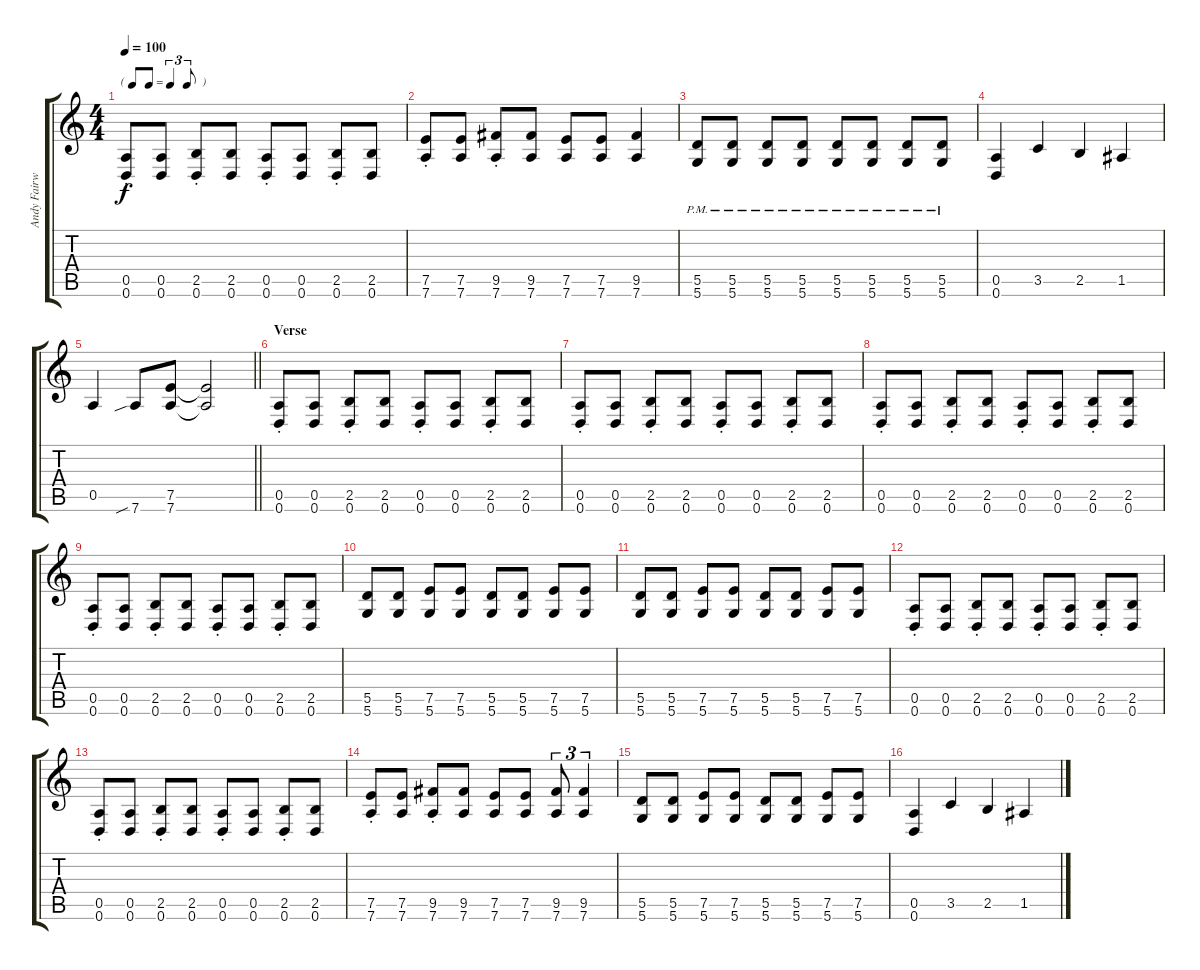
\track ("Andy Fairweather Low Guitar II" "Andy Fairw") {instrument distortionguitar}
\staff {score tabs}
\tuning (E4 B3 G3 D3 A2 D2) {hide}
\ts (4 4)
\tf triplet8th
\tempo 100
\clef g2
\ks c
(0.5{st} 0.6{st}).8{dy f} (0.5 0.6).8 (2.5{st} 0.6{st}).8 (2.5 0.6).8 (0.5{st} 0.6{st}).8 (0.5 0.6).8 (2.5{st} 0.6{st}).8 (2.5 0.6).8 |
(7.5{st} 7.6{st}).8 (7.5 7.6).8 (9.5{st} 7.6{st}).8 (9.5 7.6).8 (7.5 7.6).8 (7.5 7.6).8 (9.5 7.6).4 |
(5.5{pm} 5.6{pm}).8 (5.5{pm} 5.6{pm}).8 (5.5{pm} 5.6{pm}).8 (5.5{pm} 5.6{pm}).8 (5.5{pm} 5.6{pm}).8 (5.5{pm} 5.6{pm}).8 (5.5{pm} 5.6{pm}).8 (5.5{pm} 5.6{pm}).8 |
(0.5 0.6).4 3.5.4 2.5.4 1.5.4 |
\barLineRight lightlight
0.5.4 7.6{sib}.8 (7.5 7.6).8 (7.5{t} 7.6{t}).2 |
\section ("" "Verse")
(0.5{st} 0.6{st}).8 (0.5 0.6).8 (2.5{st} 0.6{st}).8 (2.5 0.6).8 (0.5{st} 0.6{st}).8 (0.5 0.6).8 (2.5{st} 0.6{st}).8 (2.5 0.6).8 |
(0.5{st} 0.6{st}).8 (0.5 0.6).8 (2.5{st} 0.6{st}).8 (2.5 0.6).8 (0.5{st} 0.6{st}).8 (0.5 0.6).8 (2.5{st} 0.6{st}).8 (2.5 0.6).8 |
(0.5{st} 0.6{st}).8 (0.5 0.6).8 (2.5{st} 0.6{st}).8 (2.5 0.6).8 (0.5{st} 0.6{st}).8 (0.5 0.6).8 (2.5{st} 0.6{st}).8 (2.5 0.6).8 |
(0.5{st} 0.6{st}).8 (0.5 0.6).8 (2.5{st} 0.6{st}).8 (2.5 0.6).8 (0.5{st} 0.6{st}).8 (0.5 0.6).8 (2.5{st} 0.6{st}).8 (2.5 0.6).8 |
(5.5 5.6).8 (5.5 5.6).8 (7.5 5.6).8 (7.5 5.6).8 (5.5 5.6).8 (5.5 5.6).8 (7.5 5.6).8 (7.5 5.6).8 |
(5.5 5.6).8 (5.5 5.6).8 (7.5 5.6).8 (7.5 5.6).8 (5.5 5.6).8 (5.5 5.6).8 (7.5 5.6).8 (7.5 5.6).8 |
(0.5{st} 0.6{st}).8 (0.5 0.6).8 (2.5{st} 0.6{st}).8 (2.5 0.6).8 (0.5{st} 0.6{st}).8 (0.5 0.6).8 (2.5{st} 0.6{st}).8 (2.5 0.6).8 |
(0.5{st} 0.6{st}).8 (0.5 0.6).8 (2.5{st} 0.6{st}).8 (2.5 0.6).8 (0.5{st} 0.6{st}).8 (0.5 0.6).8 (2.5{st} 0.6{st}).8 (2.5 0.6).8 |
(7.5{st} 7.6{st}).8 (7.5 7.6).8 (9.5{st} 7.6{st}).8 (9.5 7.6).8 (7.5 7.6).8 (7.5 7.6).8 (9.5 7.6).8{tu (3 2)} (9.5 7.6).4{tu (3 2)} |
(5.5 5.6).8 (5.5 5.6).8 (7.5 5.6).8 (7.5 5.6).8 (5.5 5.6).8 (5.5 5.6).8 (7.5 5.6).8 (7.5 5.6).8 |
(0.5 0.6).4 3.5.4 2.5.4 1.5.4
